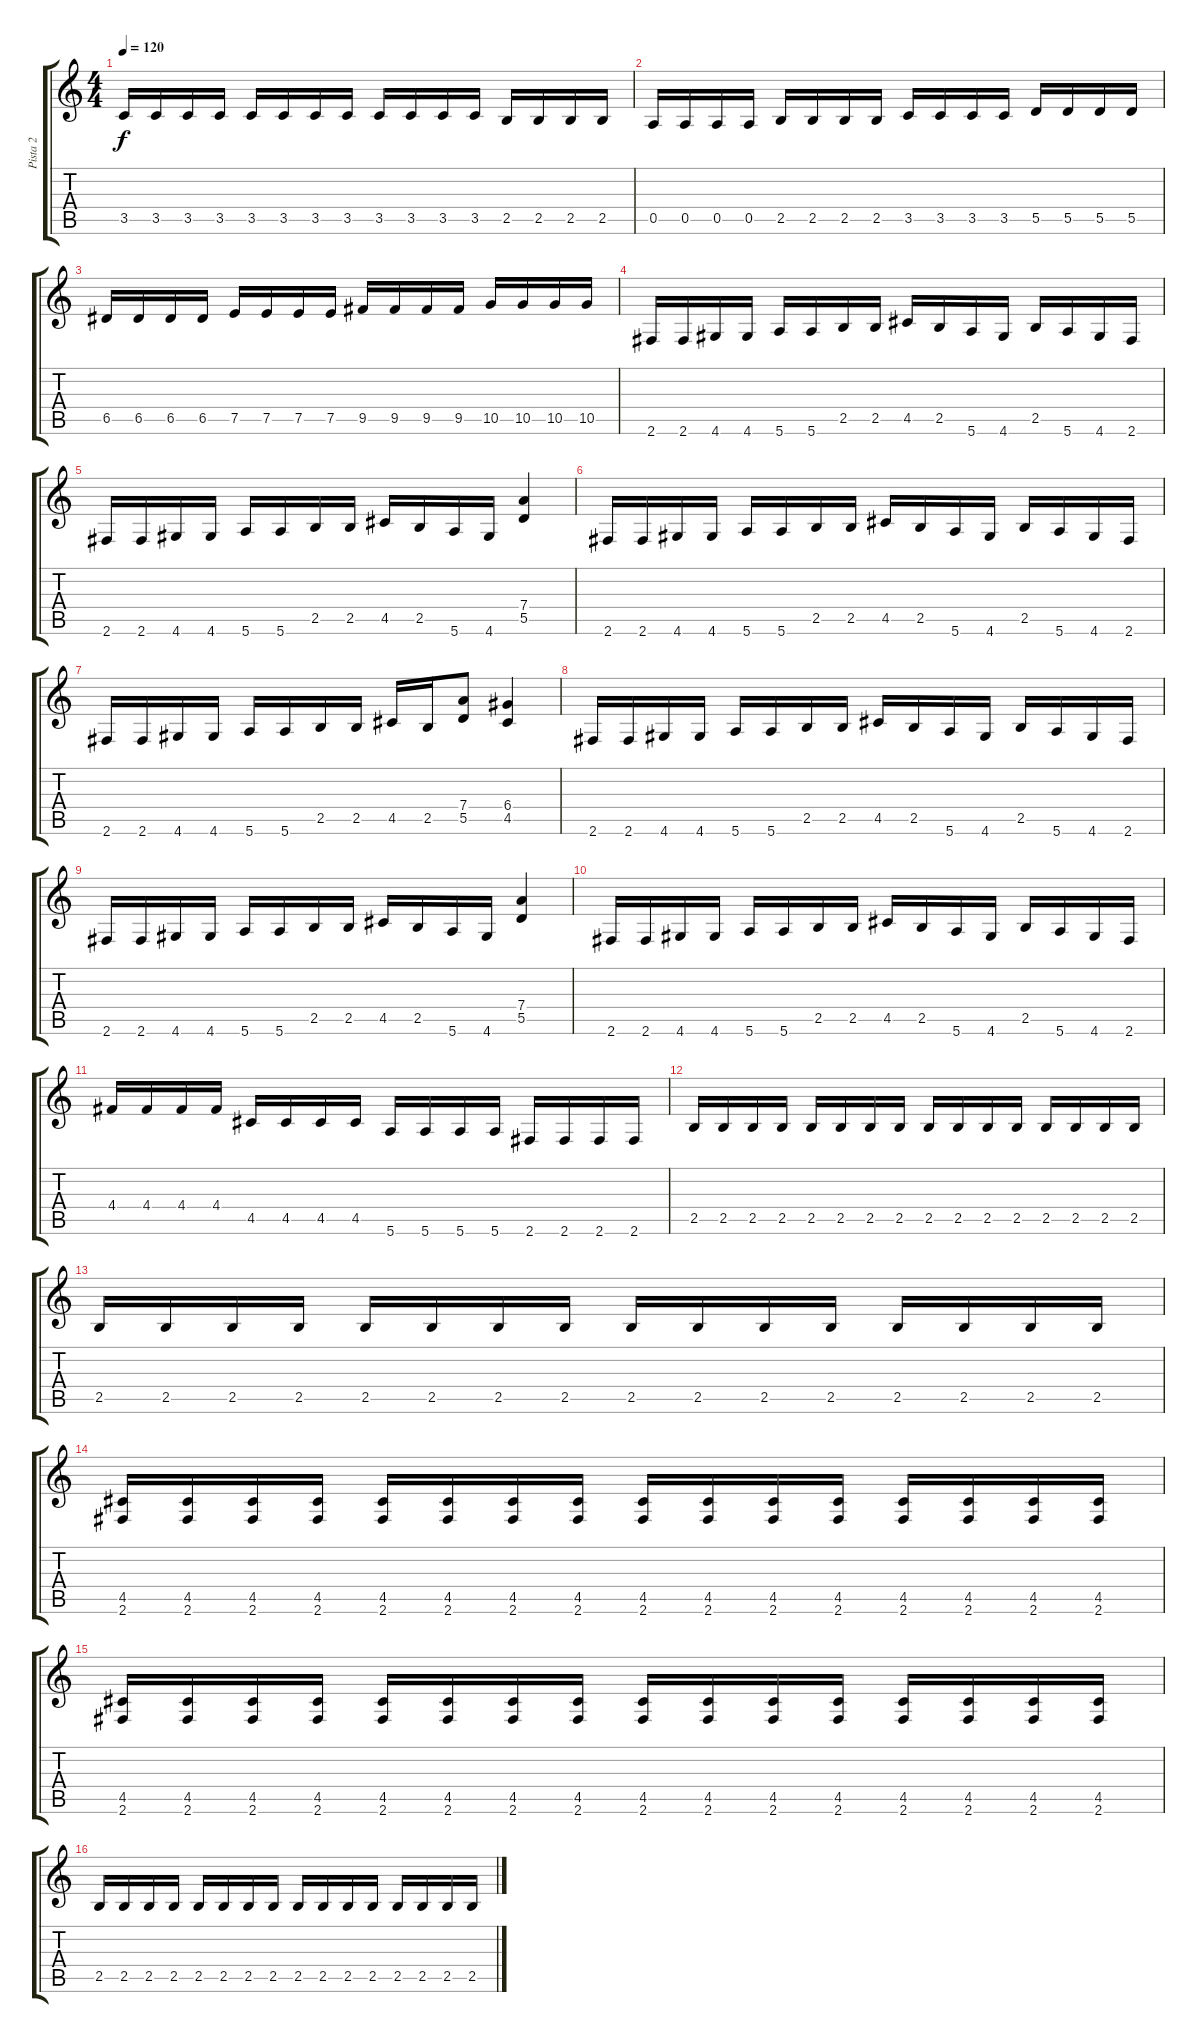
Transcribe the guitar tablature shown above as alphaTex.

\track ("Pista 2" "Pista 2") {instrument distortionguitar}
\staff {score tabs}
\tuning (E4 B3 G3 D3 A2 E2) {hide}
\ts (4 4)
\tempo 120
\clef g2
\ks c
3.5.16{dy f} 3.5.16 3.5.16 3.5.16 3.5.16 3.5.16 3.5.16 3.5.16 3.5.16 3.5.16 3.5.16 3.5.16 2.5.16 2.5.16 2.5.16 2.5.16 |
0.5.16 0.5.16 0.5.16 0.5.16 2.5.16 2.5.16 2.5.16 2.5.16 3.5.16 3.5.16 3.5.16 3.5.16 5.5.16 5.5.16 5.5.16 5.5.16 |
6.5.16 6.5.16 6.5.16 6.5.16 7.5.16 7.5.16 7.5.16 7.5.16 9.5.16 9.5.16 9.5.16 9.5.16 10.5.16 10.5.16 10.5.16 10.5.16 |
2.6.16 2.6.16 4.6.16 4.6.16 5.6.16 5.6.16 2.5.16 2.5.16 4.5.16 2.5.16 5.6.16 4.6.16 2.5.16 5.6.16 4.6.16 2.6.16 |
2.6.16 2.6.16 4.6.16 4.6.16 5.6.16 5.6.16 2.5.16 2.5.16 4.5.16 2.5.16 5.6.16 4.6.16 (7.4 5.5).4 |
2.6.16 2.6.16 4.6.16 4.6.16 5.6.16 5.6.16 2.5.16 2.5.16 4.5.16 2.5.16 5.6.16 4.6.16 2.5.16 5.6.16 4.6.16 2.6.16 |
2.6.16 2.6.16 4.6.16 4.6.16 5.6.16 5.6.16 2.5.16 2.5.16 4.5.16 2.5.16 (7.4 5.5).8 (6.4 4.5).4 |
2.6.16 2.6.16 4.6.16 4.6.16 5.6.16 5.6.16 2.5.16 2.5.16 4.5.16 2.5.16 5.6.16 4.6.16 2.5.16 5.6.16 4.6.16 2.6.16 |
2.6.16 2.6.16 4.6.16 4.6.16 5.6.16 5.6.16 2.5.16 2.5.16 4.5.16 2.5.16 5.6.16 4.6.16 (7.4 5.5).4 |
2.6.16 2.6.16 4.6.16 4.6.16 5.6.16 5.6.16 2.5.16 2.5.16 4.5.16 2.5.16 5.6.16 4.6.16 2.5.16 5.6.16 4.6.16 2.6.16 |
4.4.16 4.4.16 4.4.16 4.4.16 4.5.16 4.5.16 4.5.16 4.5.16 5.6.16 5.6.16 5.6.16 5.6.16 2.6.16 2.6.16 2.6.16 2.6.16 |
2.5.16 2.5.16 2.5.16 2.5.16 2.5.16 2.5.16 2.5.16 2.5.16 2.5.16 2.5.16 2.5.16 2.5.16 2.5.16 2.5.16 2.5.16 2.5.16 |
2.5.16 2.5.16 2.5.16 2.5.16 2.5.16 2.5.16 2.5.16 2.5.16 2.5.16 2.5.16 2.5.16 2.5.16 2.5.16 2.5.16 2.5.16 2.5.16 |
(4.5 2.6).16 (4.5 2.6).16 (4.5 2.6).16 (4.5 2.6).16 (4.5 2.6).16 (4.5 2.6).16 (4.5 2.6).16 (4.5 2.6).16 (4.5 2.6).16 (4.5 2.6).16 (4.5 2.6).16 (4.5 2.6).16 (4.5 2.6).16 (4.5 2.6).16 (4.5 2.6).16 (4.5 2.6).16 |
(4.5 2.6).16 (4.5 2.6).16 (4.5 2.6).16 (4.5 2.6).16 (4.5 2.6).16 (4.5 2.6).16 (4.5 2.6).16 (4.5 2.6).16 (4.5 2.6).16 (4.5 2.6).16 (4.5 2.6).16 (4.5 2.6).16 (4.5 2.6).16 (4.5 2.6).16 (4.5 2.6).16 (4.5 2.6).16 |
2.5.16 2.5.16 2.5.16 2.5.16 2.5.16 2.5.16 2.5.16 2.5.16 2.5.16 2.5.16 2.5.16 2.5.16 2.5.16 2.5.16 2.5.16 2.5.16
